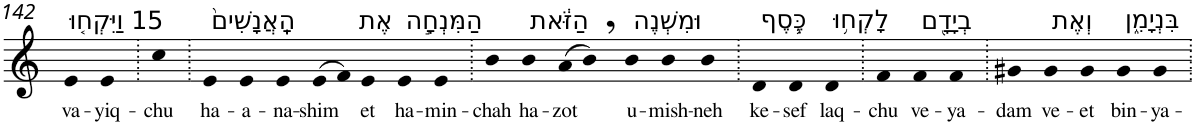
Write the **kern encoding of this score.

**kern	**text
*part1	*part1
*staff1	*staff1
*I"Piano	*
*I'Pno	*
!!LO:PB:g=z
*clefG2	*
*k[]	*
=142	=142
!LO:TX:a:t=15 וַיִּקְח֤וּ	!
!	!LO:LY:b
4e	va-
!	!LO:LY:b
4e	-yiq-
=143.	=143.
!	!LO:LY:b
4cc	-chu
=144.	=144.
!LO:TX:a:t=הָֽאֲנָשִׁים֙	!
!	!LO:LY:b
4e	ha-
!	!LO:LY:b
4e	-a-
!	!LO:LY:b
4e	-na-
!	!LO:LY:b
(>8e	-shim
8f)	.
!LO:TX:a:t=אֶת	!
!	!LO:LY:b
4e	et
!LO:TX:a:t=הַמִּנְחָ֣ה	!
!	!LO:LY:b
4e	ha-
!	!LO:LY:b
4e	-min-
=145.	=145.
!	!LO:LY:b
4b	-chah
!LO:TX:a:t=הַזֹּ֔את	!
!	!LO:LY:b
4b	ha-
!	!LO:LY:b
(>8a	-zot
8b,)	.
!LO:TX:a:t=וּמִשְׁנֶה	!
!	!LO:LY:b
4b	u-
!	!LO:LY:b
4b	-mish-
!	!LO:LY:b
4b	-neh
=146.	=146.
!LO:TX:a:t=כֶּ֛סֶף	!
!	!LO:LY:b
4d	ke-
!	!LO:LY:b
4d	-sef
!LO:TX:a:t=לָקְח֥וּ	!
!	!LO:LY:b
4d	laq-
=147.	=147.
!	!LO:LY:b
4f	-chu
!LO:TX:a:t=בְיָדָ֖ם	!
!	!LO:LY:b
4f	ve-
!	!LO:LY:b
4f	-ya-
=148.	=148.
!	!LO:LY:b
4g#X	-dam
!LO:TX:a:t=וְאֶת	!
!	!LO:LY:b
4g#	ve-
!	!LO:LY:b
4g#	-et
!LO:TX:a:t=בִּנְיָמִ֑ן	!
!	!LO:LY:b
4g#	bin-
!	!LO:LY:b
4g#	-ya-
=.	=.
*-	*-
